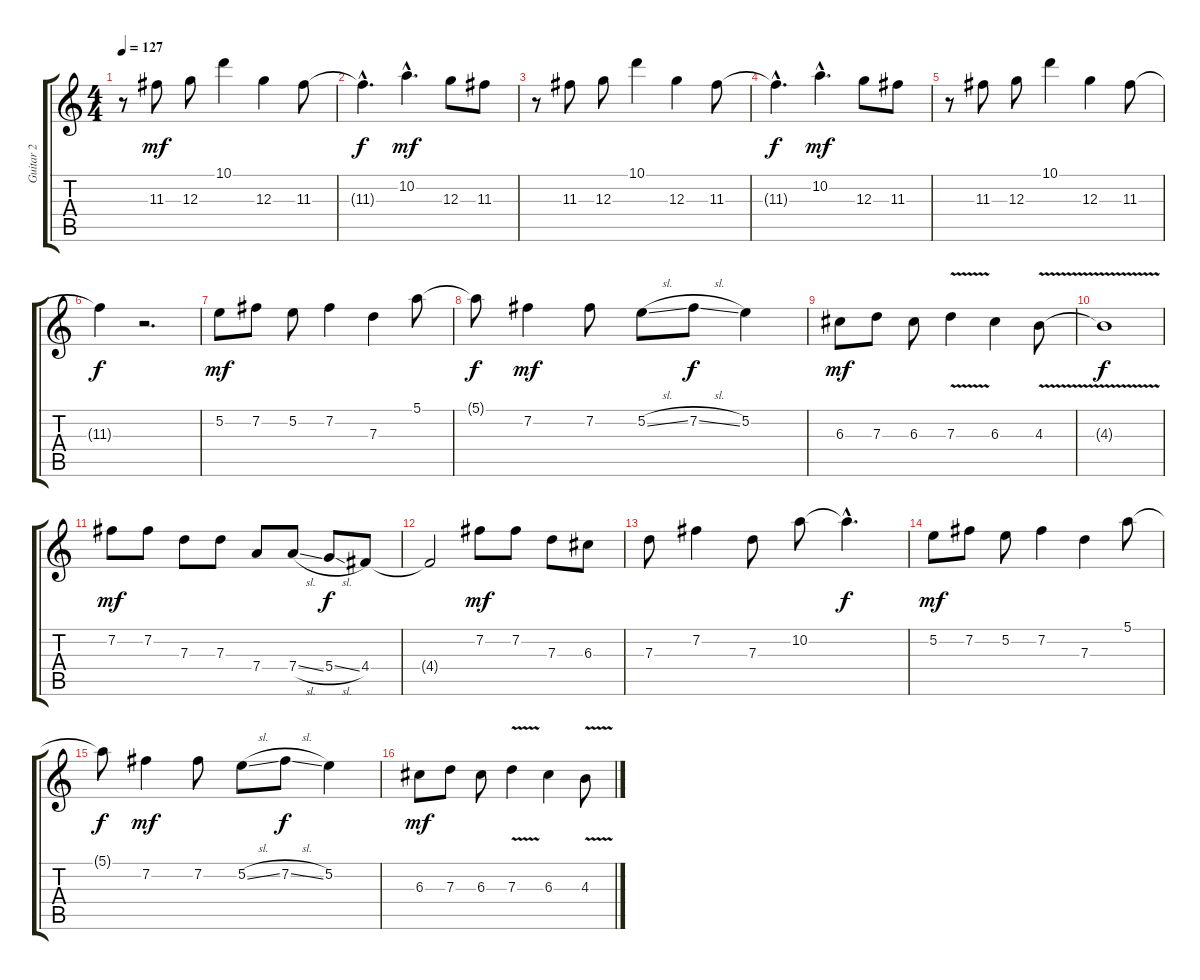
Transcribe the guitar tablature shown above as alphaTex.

\track ("Guitar 2" "Guitar 2") {instrument distortionguitar}
\staff {score tabs}
\tuning (E4 B3 G3 D3 A2 D2) {hide}
\ts (4 4)
\tempo 127
\clef g2
\ks c
r.8{dy mf} 11.3.8 12.3.8 10.1.4 12.3.4 11.3.8 |
11.3{hac t}.4{d dy f} 10.2{hac}.4{d dy mf} 12.3.8 11.3.8 |
r.8 11.3.8 12.3.8 10.1.4 12.3.4 11.3.8 |
11.3{hac t}.4{d dy f} 10.2{hac}.4{d dy mf} 12.3.8 11.3.8 |
r.8 11.3.8 12.3.8 10.1.4 12.3.4 11.3.8 |
11.3{t}.4{dy f} r.2{d} |
5.2.8{dy mf} 7.2.8 5.2.8 7.2.4 7.3.4 5.1.8 |
5.1{t}.8{dy f} 7.2.4{dy mf} 7.2.8 5.2{sl}.8 7.2{sl}.8{dy f} 5.2.4 |
6.3.8{dy mf} 7.3.8 6.3.8 7.3{v}.4 6.3.4 4.3{v}.8 |
4.3{t}.1{dy f} |
7.2.8{dy mf} 7.2.8 7.3.8 7.3.8 7.4.8 7.4{sl}.8 5.4{sl}.8{dy f} 4.4.8 |
4.4{t}.2 7.2.8{dy mf} 7.2.8 7.3.8 6.3.8 |
7.3.8 7.2.4 7.3.8 10.2.8 10.2{hac t}.4{d dy f} |
5.2.8{dy mf} 7.2.8 5.2.8 7.2.4 7.3.4 5.1.8 |
5.1{t}.8{dy f} 7.2.4{dy mf} 7.2.8 5.2{sl}.8 7.2{sl}.8{dy f} 5.2.4 |
6.3.8{dy mf} 7.3.8 6.3.8 7.3{v}.4 6.3.4 4.3{v}.8
